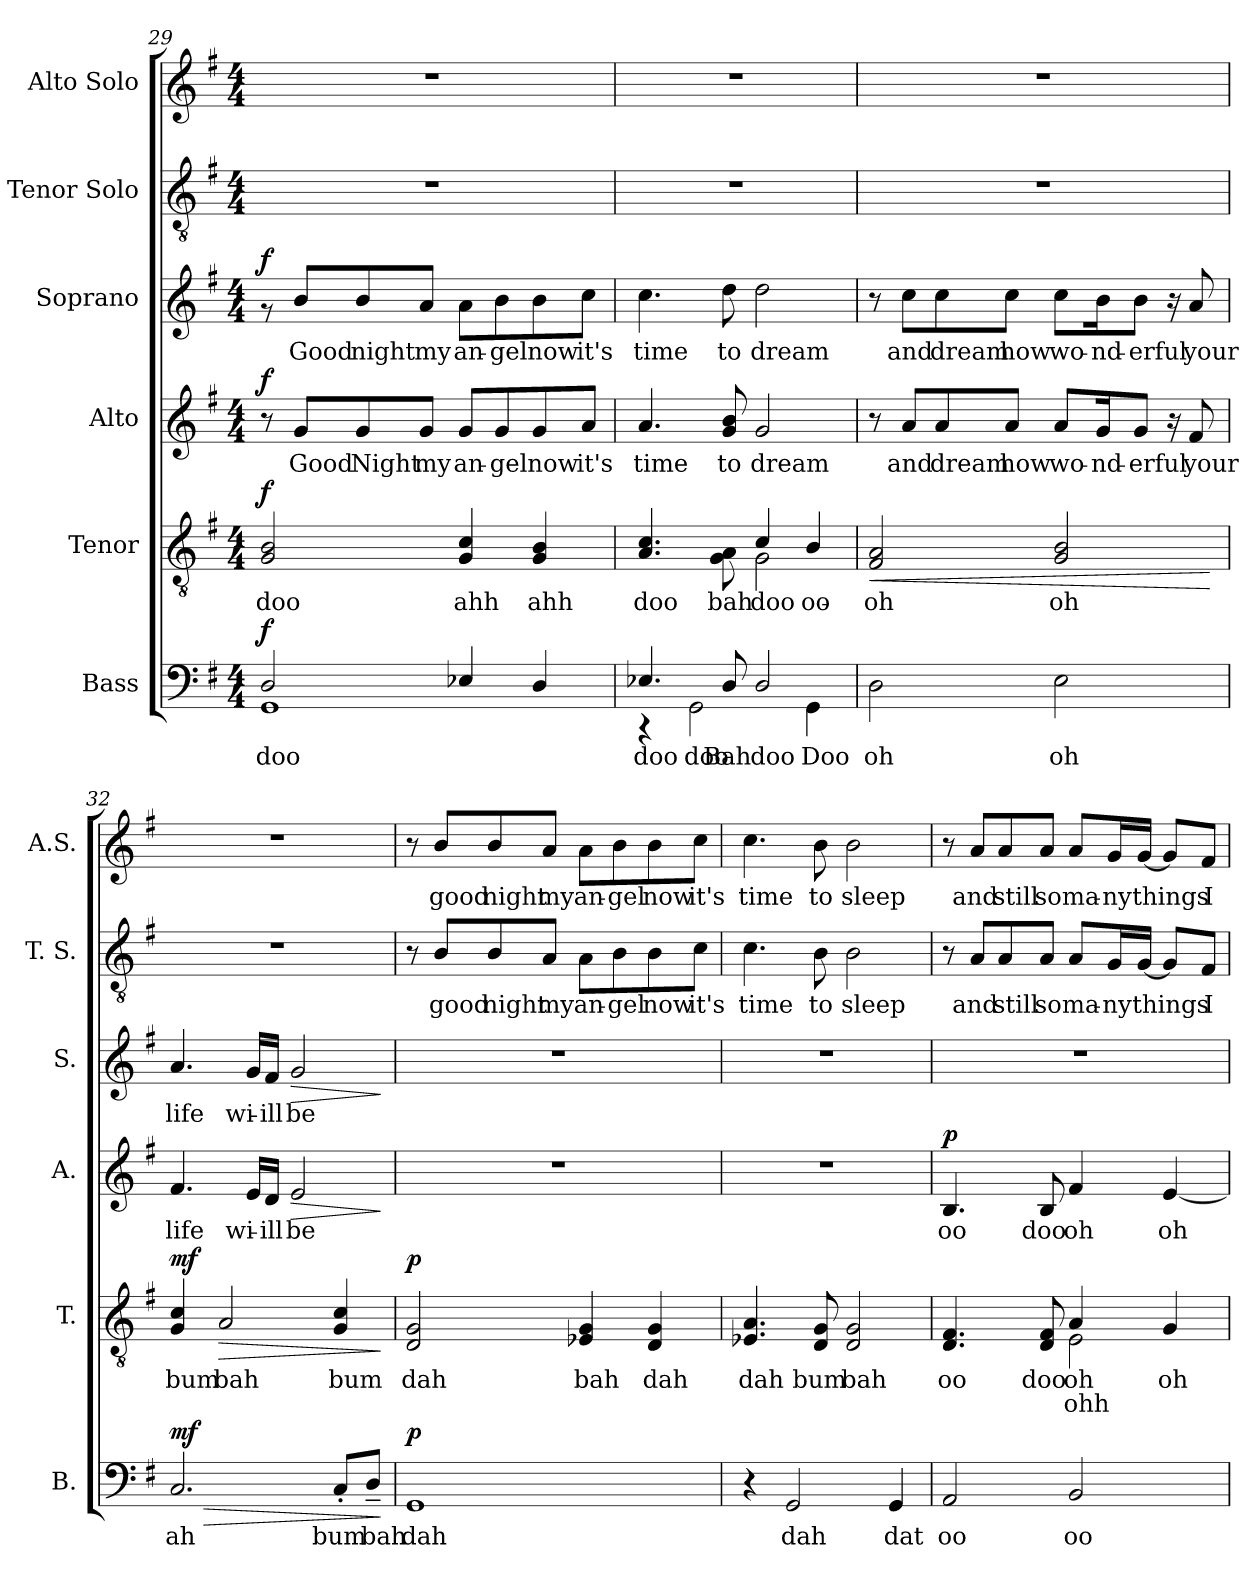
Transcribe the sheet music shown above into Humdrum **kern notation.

**kern	**text	**dynam	**kern	**text	**text	**dynam	**kern	**text	**dynam	**kern	**text	**dynam	**kern	**text	**kern	**text
*part6	*part6	*part6	*part5	*part5	*part5	*part5	*part4	*part4	*part4	*part3	*part3	*part3	*part2	*part2	*part1	*part1
*staff6	*staff6	*staff6	*staff5	*staff5	*staff5	*staff5	*staff4	*staff4	*staff4	*staff3	*staff3	*staff3	*staff2	*staff2	*staff1	*staff1
*I"Bass	*	*	*I"Tenor	*	*	*	*I"Alto	*	*	*I"Soprano	*	*	*I"Tenor Solo	*	*I"Alto Solo	*
*I'B.	*	*	*I'T.	*	*	*	*I'A.	*	*	*I'S.	*	*	*I'T. S.	*	*I'A.S.	*
*clefF4	*	*	*clefGv2	*	*	*	*clefG2	*	*	*clefG2	*	*	*clefGv2	*	*clefG2	*
*k[f#]	*	*	*k[f#]	*	*	*	*k[f#]	*	*	*k[f#]	*	*	*k[f#]	*	*k[f#]	*
*M4/4	*	*	*M4/4	*	*	*	*M4/4	*	*	*M4/4	*	*	*M4/4	*	*M4/4	*
=29	=29	=29	=29	=29	=29	=29	=29	=29	=29	=29	=29	=29	=29	=29	=29	=29
*^	*	*	*	*	*	*	*	*	*	*	*	*	*	*	*	*
!	!	!	!LO:DY:b	!	!	!	!LO:DY:b	!	!	!LO:DY:b	!	!	!LO:DY:b	!	!	!	!
1GG	2D/	doo	f	2G/ 2B/	doo	.	f	8r	.	f	8rg	.	f	1r	.	1r	.
.	.	.	.	.	.	.	.	8g/L	Good	.	8b/L	Good	.	.	.	.	.
.	.	.	.	.	.	.	.	8g/	Night	.	8b/	night	.	.	.	.	.
.	.	.	.	.	.	.	.	8g/J	my	.	8a/J	my	.	.	.	.	.
.	4E-X/	.	.	4G/ 4c/	ahh	.	.	8g/L	an-	.	8a\L	an-	.	.	.	.	.
.	.	.	.	.	.	.	.	8g/	-gel	.	8b\	-gel	.	.	.	.	.
.	4D/	.	.	4G/ 4B/	ahh	.	.	8g/	now	.	8b\	now	.	.	.	.	.
.	.	.	.	.	.	.	.	8a/J	it's	.	8cc\J	it's	.	.	.	.	.
!!LO:PB:g=z
=30	=30	=30	=30	=30	=30	=30	=30	=30	=30	=30	=30	=30	=30	=30	=30	=30	=30
*	*	*	*	*^	*	*	*	*	*	*	*	*	*	*	*	*	*
4rCC	4.E-X/	doo	.	4.A/ 4.c/	2ryy	doo	.	.	4.a/	time	.	4.cc\	time	.	1r	.	1r	.
2GG\	.	doo	.	.	.	.	.	.	.	.	.	.	.	.	.	.	.	.
.	8D/	Bah	.	8G\ 8A\	.	bah	.	.	8g/ 8b/	to	.	8dd\	to	.	.	.	.	.
.	2D/	doo	.	2G\	4c/	doo-	.	.	2g/	dream	.	2dd\	dream	.	.	.	.	.
4GG\	.	Doo	.	.	4B/	-oo	.	.	.	.	.	.	.	.	.	.	.	.
=31	=31	=31	=31	=31	=31	=31	=31	=31	=31	=31	=31	=31	=31	=31	=31	=31	=31	=31
!	!	!	!LO:HP:b	!	!	!	!	!LO:HP:b	!	!	!	!	!	!	!	!	!	!
*	*	*	*	*v	*v	*	*	*	*	*	*	*	*	*	*	*	*	*
2D\	1ryy	oh	<	2F#/ 2A/	oh	.	<	8r	.	.	8r	.	.	1r	.	1r	.
.	.	.	.	.	.	.	.	8a/L	and	.	8cc\L	and	.	.	.	.	.
.	.	.	.	.	.	.	.	8a/	dream	.	8cc\	dream	.	.	.	.	.
.	.	.	.	.	.	.	.	8a/J	how	.	8cc\J	how	.	.	.	.	.
2E\	.	oh	.	2G/ 2B/	oh	.	.	8a/L	wo-	.	8cc\L	wo-	.	.	.	.	.
.	.	.	.	.	.	.	.	16g/K	-nd-	.	16b\K	-nd-	.	.	.	.	.
.	.	.	.	.	.	.	.	8g/J	-erful	.	8b\J	erful	.	.	.	.	.
.	.	.	.	.	.	.	.	16r	.	.	16r	.	.	.	.	.	.
.	.	.	.	.	.	.	.	8f#/	your	.	8a/	your	.	.	.	.	.
*v	*v	*	*	*	*	*	*	*	*	*	*	*	*	*	*	*	*
.	.	[	.	.	.	[	.	.	.	.	.	.	.	.	.	.
=32	=32	=32	=32	=32	=32	=32	=32	=32	=32	=32	=32	=32	=32	=32	=32	=32
!	!	!LO:HP:b	!	!	!	!	!	!	!	!	!	!	!	!	!	!
!	!	!LO:DY:n=1:b	!	!	!	!LO:DY:b	!	!	!	!	!	!	!	!	!	!
2.C/	ah	> mf	4G/ 4c/	bum	.	mf	4.f#/	life	.	4.a/	life	.	1r	.	1r	.
!	!	!	!	!	!	!LO:HP:b	!	!	!	!	!	!	!	!	!	!
.	.	.	2A/	bah	.	>	.	.	.	.	.	.	.	.	.	.
.	.	.	.	.	.	.	16e/LL	wi-	.	16g/LL	wi-	.	.	.	.	.
.	.	.	.	.	.	.	16d/JJ	-ill	.	16f#/JJ	-ill	.	.	.	.	.
!	!	!	!	!	!	!	!	!	!LO:HP:b	!	!	!LO:HP:b	!	!	!	!
.	.	.	.	.	.	.	2e/	be	>	2g/	be	>	.	.	.	.
8C'/L	bum	.	4G/ 4c/	bum	.	.	.	.	.	.	.	.	.	.	.	.
8D~/J	bah	.	.	.	.	.	.	.	.	.	.	.	.	.	.	.
.	.	]	.	.	.	]	.	.	]	.	.	]	.	.	.	.
!!LO:PB:g=z
=33	=33	=33	=33	=33	=33	=33	=33	=33	=33	=33	=33	=33	=33	=33	=33	=33
!	!	!LO:DY:b	!	!	!	!LO:DY:b	!	!	!	!	!	!	!	!	!	!
1GG	dah	p	2D/ 2G/	dah	.	p	1r	.	.	1r	.	.	8r	.	8r	.
.	.	.	.	.	.	.	.	.	.	.	.	.	8B/L	good	8b/L	good
.	.	.	.	.	.	.	.	.	.	.	.	.	8B/	night	8b/	night
.	.	.	.	.	.	.	.	.	.	.	.	.	8A/J	my	8a/J	my
.	.	.	4E-X/ 4G/	bah	.	.	.	.	.	.	.	.	8A\L	an-	8a\L	an-
.	.	.	.	.	.	.	.	.	.	.	.	.	8B\	-gel	8b\	-gel
.	.	.	4D/ 4G/	dah	.	.	.	.	.	.	.	.	8B\	now	8b\	now
.	.	.	.	.	.	.	.	.	.	.	.	.	8c\J	it's	8cc\J	it's
=34	=34	=34	=34	=34	=34	=34	=34	=34	=34	=34	=34	=34	=34	=34	=34	=34
4r	.	.	4.E-X/ 4.A/	dah	.	.	1r	.	.	1r	.	.	4.c\	time	4.cc\	time
2GG/	dah	.	.	.	.	.	.	.	.	.	.	.	.	.	.	.
.	.	.	8D/ 8G/	bum	.	.	.	.	.	.	.	.	8B\	to	8b\	to
.	.	.	2D/ 2G/	bah	.	.	.	.	.	.	.	.	2B\	sleep	2b\	sleep
4GG/	dat	.	.	.	.	.	.	.	.	.	.	.	.	.	.	.
=35	=35	=35	=35	=35	=35	=35	=35	=35	=35	=35	=35	=35	=35	=35	=35	=35
*	*	*	*^	*	*	*	*	*	*	*	*	*	*	*	*	*
!	!	!	!	!	!	!	!	!	!	!LO:DY:b	!	!	!	!	!	!	!
2AA/	oo	.	4.D/ 4.F#/	2ryy	oo	.	.	4.B/	oo	p	1r	.	.	8r	.	8r	.
.	.	.	.	.	.	.	.	.	.	.	.	.	.	8A/L	and	8a/L	and
.	.	.	.	.	.	.	.	.	.	.	.	.	.	8A/	still	8a/	still
.	.	.	8D/ 8F#/	.	doo	.	.	8B/	doo	.	.	.	.	8A/J	so	8a/J	so
2BB/	oo	.	2E\	4A/	oh	ohh	.	4f#/	oh	.	.	.	.	8A/L	ma-	8a/L	ma-
.	.	.	.	.	.	.	.	.	.	.	.	.	.	16G/L	-ny	16g/L	-ny
.	.	.	.	.	.	.	.	.	.	.	.	.	.	[16G/JJ	things	[16g/JJ	things
.	.	.	.	4G/	oh	.	.	[4e/	oh	.	.	.	.	8G/L]	.	8g/L]	.
.	.	.	.	.	.	.	.	.	.	.	.	.	.	8F#/J	I	8f#/J	I
*	*	*	*v	*v	*	*	*	*	*	*	*	*	*	*	*	*	*
=	=	=	=	=	=	=	=	=	=	=	=	=	=	=	=	=
*-	*-	*-	*-	*-	*-	*-	*-	*-	*-	*-	*-	*-	*-	*-	*-	*-
